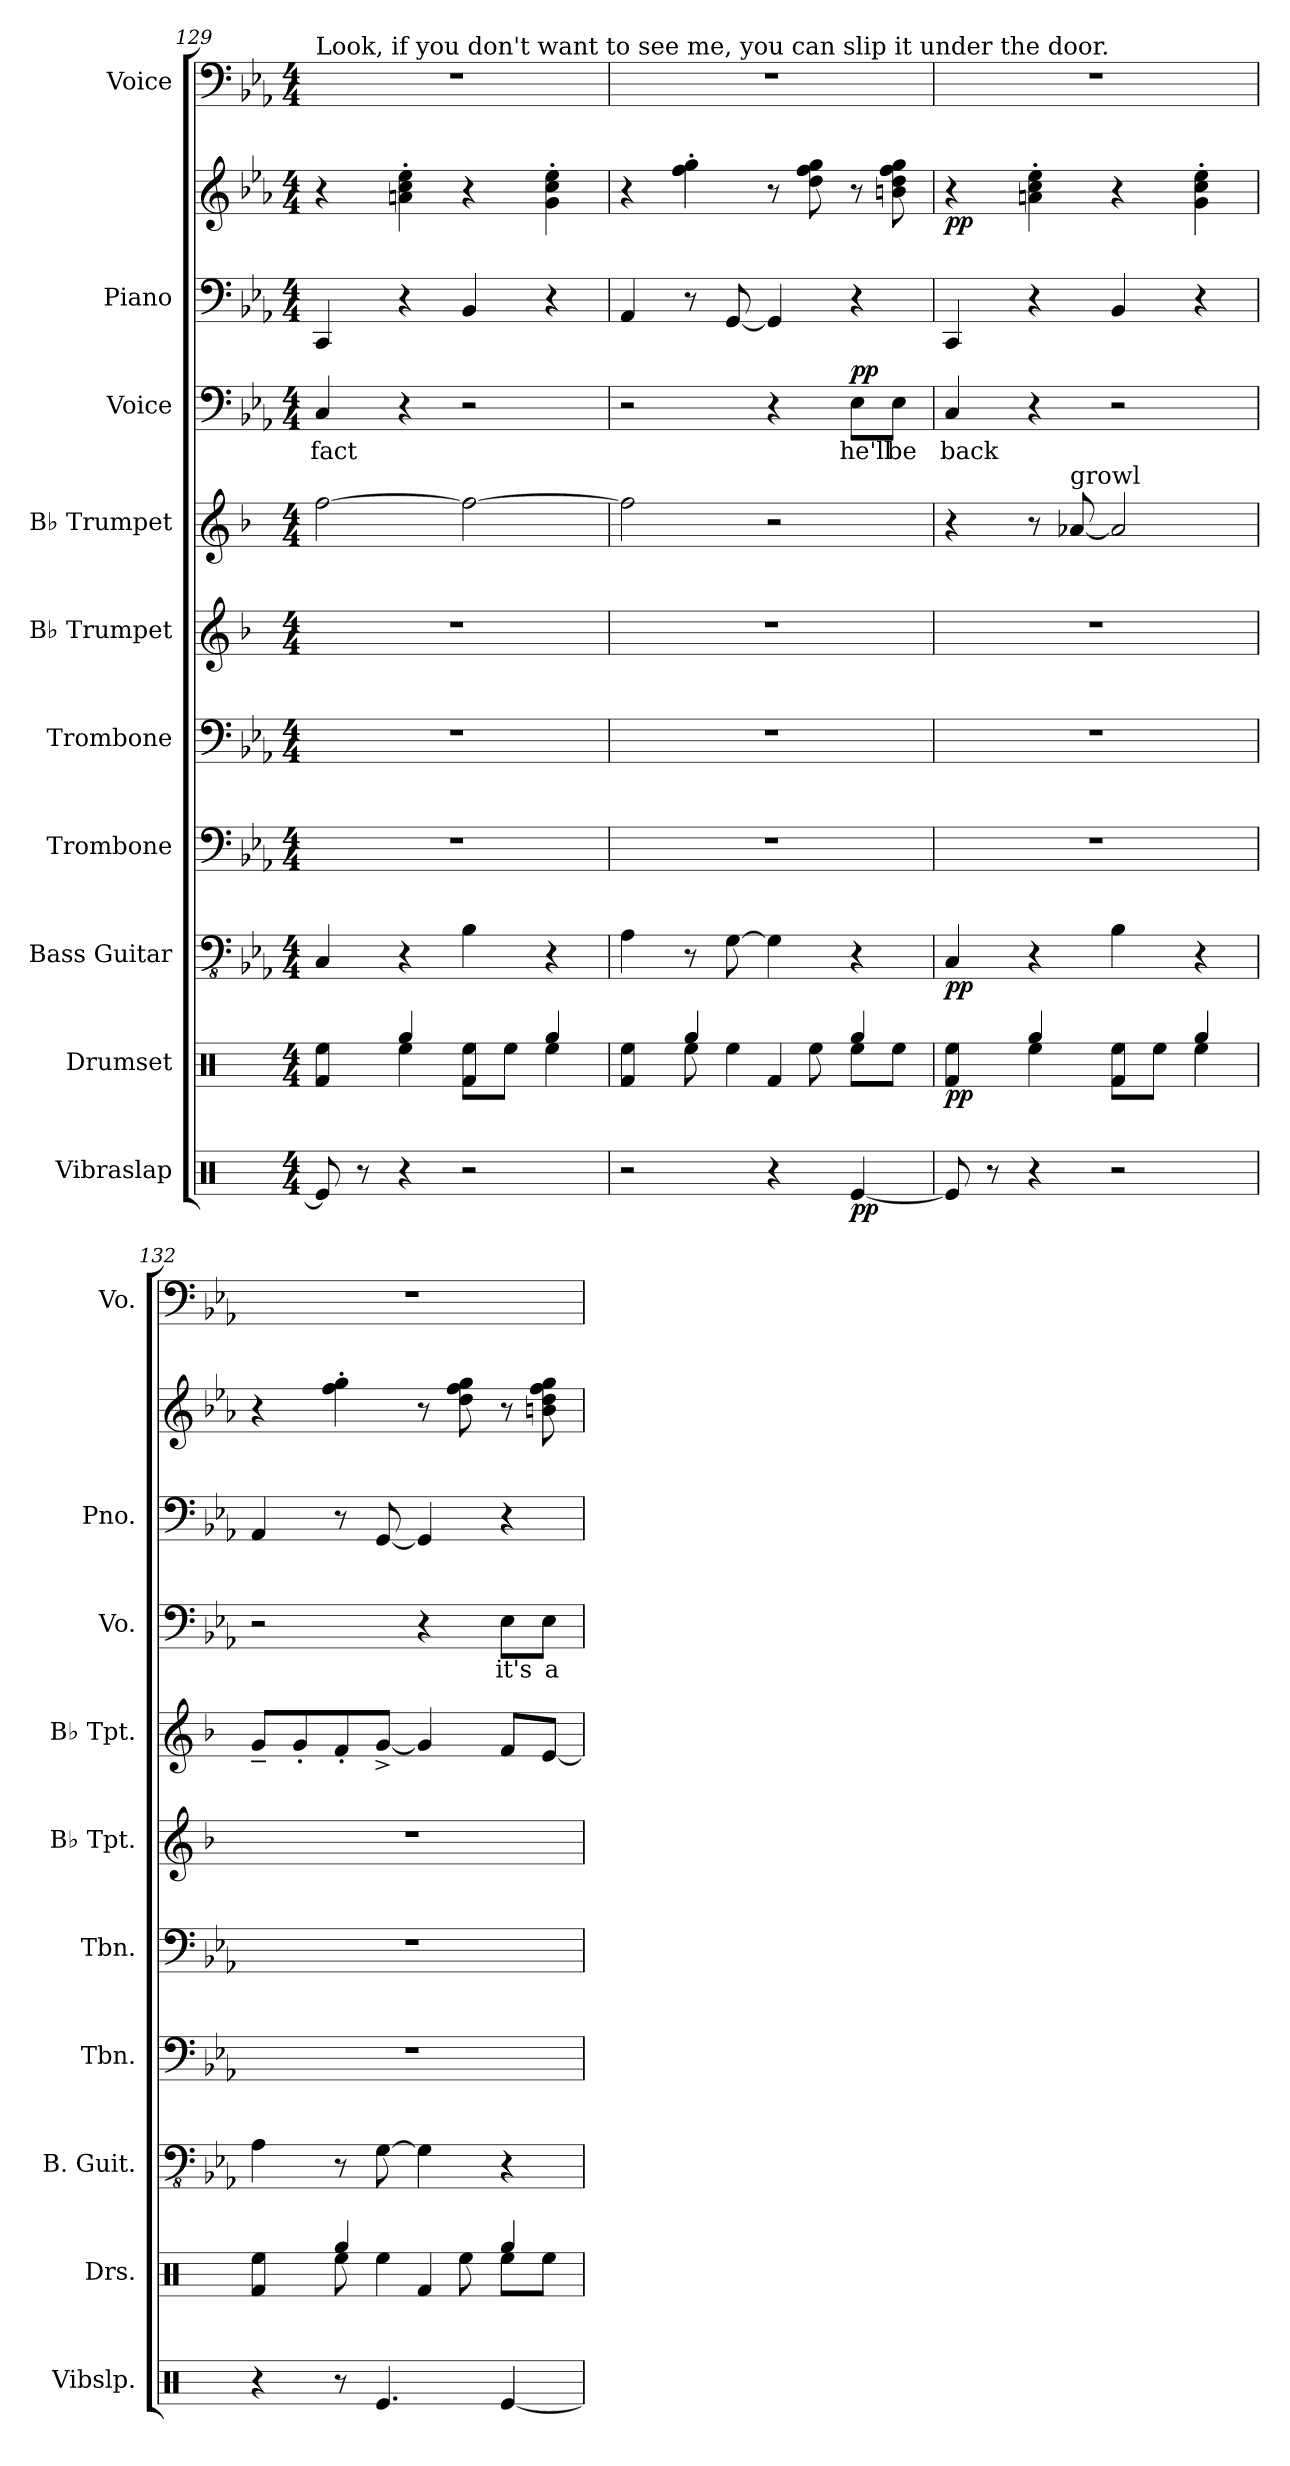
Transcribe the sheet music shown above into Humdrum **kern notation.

**kern	**dynam	**kern	**dynam	**kern	**dynam	**kern	**kern	**kern	**kern	**kern	**text	**dynam	**kern	**kern	**dynam	**kern
*part10	*part10	*part9	*part9	*part8	*part8	*part7	*part6	*part5	*part4	*part3	*part3	*part3	*part2	*part2	*part2	*part1
*staff11	*staff11	*staff10	*staff10	*staff9	*staff9	*staff8	*staff7	*staff6	*staff5	*staff4	*staff4	*staff4	*staff3	*staff2	*staff2/3	*staff1
*I"Vibraslap	*	*I"Drumset	*	*I"Bass Guitar	*	*I"Trombone	*I"Trombone	*I"B♭ Trumpet	*I"B♭ Trumpet	*I"Voice	*	*	*I"Piano	*	*	*I"Voice
*I'Vibslp.	*	*I'Drs.	*	*I'B. Guit.	*	*I'Tbn.	*I'Tbn.	*I'B♭ Tpt.	*I'B♭ Tpt.	*I'Vo.	*	*	*I'Pno.	*	*	*I'Vo.
*clefX	*	*clefX	*	*clefFv4	*	*clefF4	*clefF4	*clefG2	*clefG2	*clefF4	*	*	*clefF4	*clefG2	*	*clefF4
*	*	*	*	*	*	*	*	*ITrd1c2	*ITrd1c2	*	*	*	*	*	*	*
*k[]	*	*k[]	*	*k[b-e-a-]	*	*k[b-e-a-]	*k[b-e-a-]	*k[b-e-a-]	*k[b-e-a-]	*k[b-e-a-]	*	*	*k[b-e-a-]	*k[b-e-a-]	*	*k[b-e-a-]
*M4/4	*	*M4/4	*	*M4/4	*	*M4/4	*M4/4	*M4/4	*M4/4	*M4/4	*	*	*M4/4	*M4/4	*	*M4/4
=129	=129	=129	=129	=129	=129	=129	=129	=129	=129	=129	=129	=129	=129	=129	=129	=129
*	*	*^	*	*	*	*	*	*	*	*	*	*	*	*	*	*
!	!	!	!	!	!	!	!	!	!	!	!	!	!	!	!	!	!LO:TX:a:t=Look, if you don't want to see me, you can slip it under the door.
!	!	!	!	!	!	!	!	!	!	!	!	!LO:LY:b	!	!	!	!	!
8Re/]	.	4Rf/	4Ree\	.	4CC/	.	1r	1r	1r	[2ee-\	4C/	fact	.	4CC/	4r	.	1r
8r	.	.	.	.	.	.	.	.	.	.	.	.	.	.	.	.	.
4r	.	4Rgg/	4Ree\	.	4r	.	.	.	.	.	4r	.	.	4r	4an\' 4cc\' 4ee-\'	.	.
2r	.	4Rf/	8Ree\L	.	4BB-\	.	.	.	.	2ee-\_	2r	.	.	4BB-/	4r	.	.
.	.	.	8Ree\J	.	.	.	.	.	.	.	.	.	.	.	.	.	.
.	.	4Rgg/	4Ree\	.	4r	.	.	.	.	.	.	.	.	4r	4g\' 4cc\' 4ee-\'	.	.
!!LO:PB:g=z
=130	=130	=130	=130	=130	=130	=130	=130	=130	=130	=130	=130	=130	=130	=130	=130	=130	=130
2r	.	4Rf/	4Ree\	.	4AA-\	.	1r	1r	1r	2ee-\]	2r	.	.	4AA-/	4r	.	1r
.	.	4Rgg/	8Ree\	.	8r	.	.	.	.	.	.	.	.	8r	4ff\' 4gg\'	.	.
.	.	.	4Ree\	.	[8GG\	.	.	.	.	.	.	.	.	[8GG/	.	.	.
4r	.	4Rf/	.	.	4GG\]	.	.	.	.	2r	4r	.	.	4GG/]	8r	.	.
.	.	.	8Ree\	.	.	.	.	.	.	.	.	.	.	.	8dd\ 8ff\ 8gg\	.	.
!	!LO:DY:b	!	!	!	!	!	!	!	!	!	!	!LO:LY:b	!LO:DY:b	!	!	!	!
[4Re/	pp	4Rgg/	8Ree\L	.	4r	.	.	.	.	.	8E-\L	he'll	pp	4r	8r	.	.
!	!	!	!	!	!	!	!	!	!	!	!	!LO:LY:b	!	!	!	!	!
.	.	.	8Ree\J	.	.	.	.	.	.	.	8E-\J	be	.	.	8bn\ 8dd\ 8ff\ 8gg\	.	.
=131	=131	=131	=131	=131	=131	=131	=131	=131	=131	=131	=131	=131	=131	=131	=131	=131	=131
!	!	!	!	!LO:DY:b	!	!LO:DY:b	!	!	!	!	!	!LO:LY:b	!	!	!	!LO:DY:b	!
8Re/]	.	4Rf/	4Ree\	pp	4CC/	pp	1r	1r	1r	4r	4C/	back	.	4CC/	4r	pp	1r
8r	.	.	.	.	.	.	.	.	.	.	.	.	.	.	.	.	.
4r	.	4Rgg/	4Ree\	.	4r	.	.	.	.	8r	4r	.	.	4r	4an\' 4cc\' 4ee-\'	.	.
!	!	!	!	!	!	!	!	!	!	!LO:TX:a:t=growl	!	!	!	!	!	!	!
.	.	.	.	.	.	.	.	.	.	[8g-X/	.	.	.	.	.	.	.
2r	.	4Rf/	8Ree\L	.	4BB-\	.	.	.	.	2g-/]	2r	.	.	4BB-/	4r	.	.
.	.	.	8Ree\J	.	.	.	.	.	.	.	.	.	.	.	.	.	.
.	.	4Rgg/	4Ree\	.	4r	.	.	.	.	.	.	.	.	4r	4g\' 4cc\' 4ee-\'	.	.
=132	=132	=132	=132	=132	=132	=132	=132	=132	=132	=132	=132	=132	=132	=132	=132	=132	=132
4r	.	4Rf/	4Ree\	.	4AA-\	.	1r	1r	1r	8f~/L	2r	.	.	4AA-/	4r	.	1r
.	.	.	.	.	.	.	.	.	.	8f'/	.	.	.	.	.	.	.
8r	.	4Rgg/	8Ree\	.	8r	.	.	.	.	8e-'/	.	.	.	8r	4ff\' 4gg\'	.	.
4.Re/	.	.	4Ree\	.	[8GG\	.	.	.	.	[8f^/J	.	.	.	[8GG/	.	.	.
.	.	4Rf/	.	.	4GG\]	.	.	.	.	4f/]	4r	.	.	4GG/]	8r	.	.
.	.	.	8Ree\	.	.	.	.	.	.	.	.	.	.	.	8dd\ 8ff\ 8gg\	.	.
!	!	!	!	!	!	!	!	!	!	!	!	!LO:LY:b	!	!	!	!	!
[4Re/	.	4Rgg/	8Ree\L	.	4r	.	.	.	.	8e-/L	8E-\L	it's	.	4r	8r	.	.
!	!	!	!	!	!	!	!	!	!	!	!	!LO:LY:b	!	!	!	!	!
.	.	.	8Ree\J	.	.	.	.	.	.	[8d/J	8E-\J	a	.	.	8bn\ 8dd\ 8ff\ 8gg\	.	.
*	*	*v	*v	*	*	*	*	*	*	*	*	*	*	*	*	*	*
=	=	=	=	=	=	=	=	=	=	=	=	=	=	=	=	=
*-	*-	*-	*-	*-	*-	*-	*-	*-	*-	*-	*-	*-	*-	*-	*-	*-
